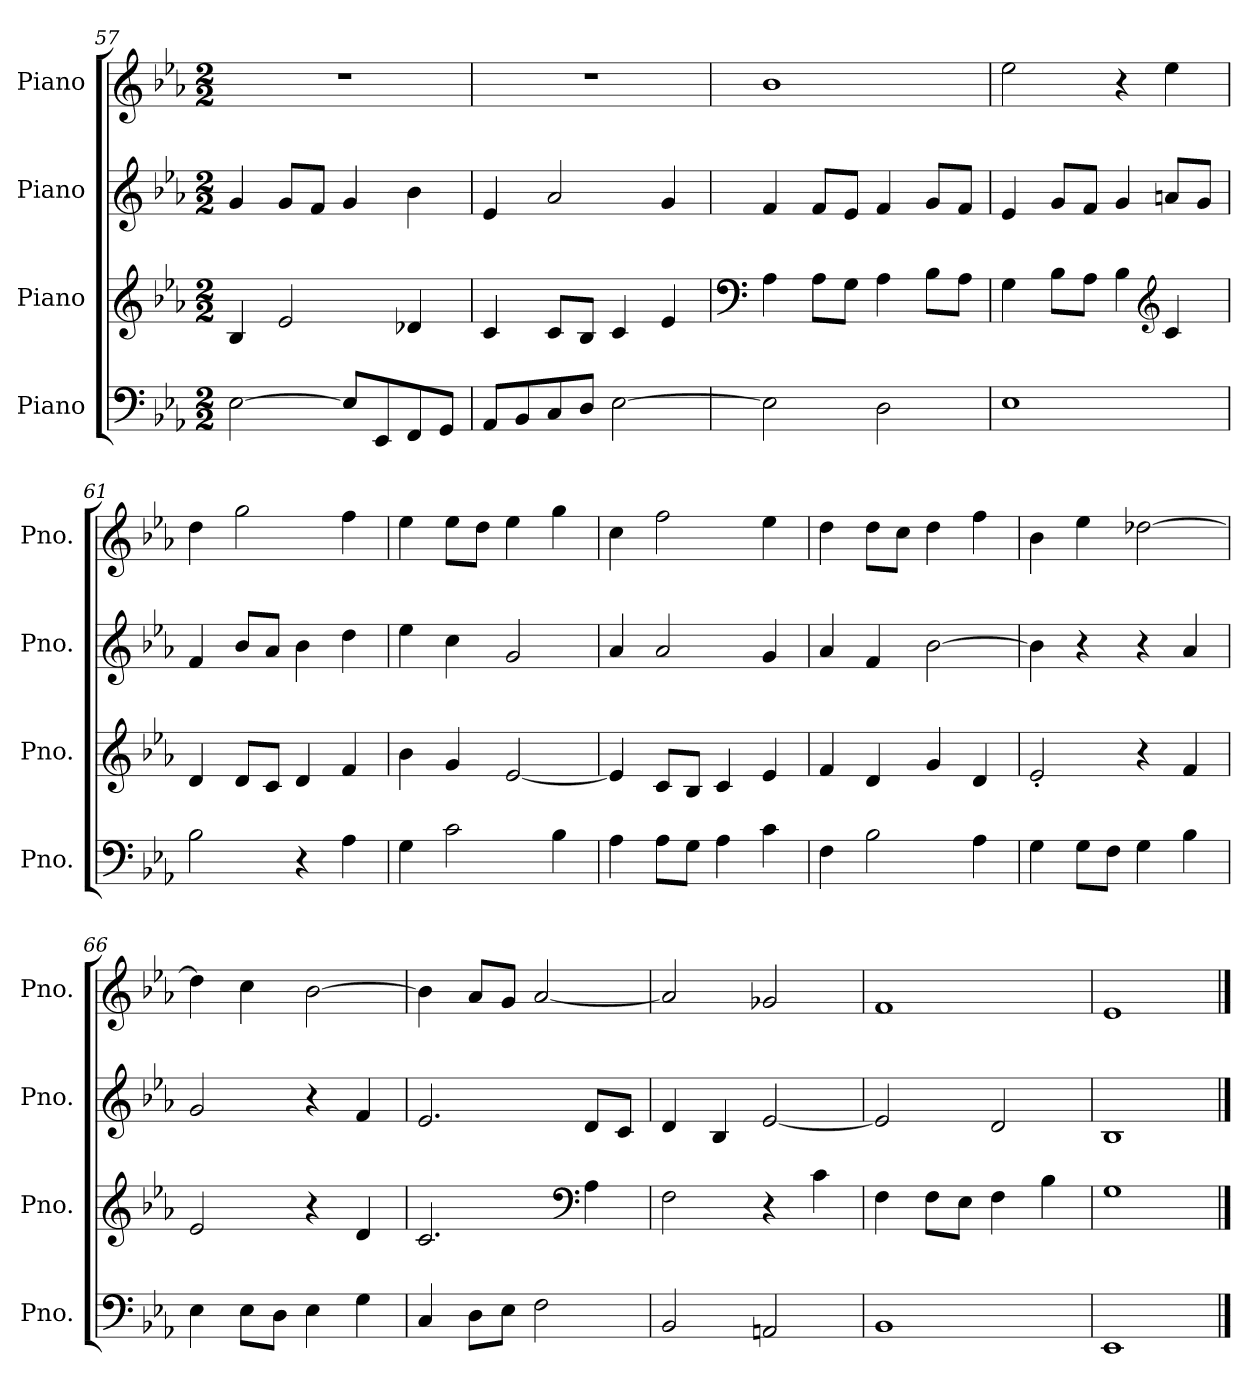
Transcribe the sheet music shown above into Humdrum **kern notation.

**kern	**kern	**kern	**kern
*part4	*part3	*part2	*part1
*staff4	*staff3	*staff2	*staff1
*I"Piano	*I"Piano	*I"Piano	*I"Piano
*I'Pno.	*I'Pno.	*I'Pno.	*I'Pno.
!!LO:PB:g=z
*clefF4	*clefG2	*clefG2	*clefG2
*k[b-e-a-]	*k[b-e-a-]	*k[b-e-a-]	*k[b-e-a-]
*M2/2	*M2/2	*M2/2	*M2/2
=57	=57	=57	=57
[2E-\	4B-/	4g/	1r
.	2e-/	8g/L	.
.	.	8f/J	.
8E-/L]	.	4g/	.
8EE-/	.	.	.
8FF/	4d-X/	4b-\	.
8GG/J	.	.	.
=58	=58	=58	=58
8AA-/L	4c/	4e-/	1r
8BB-/	.	.	.
8C/	8c/L	2a-/	.
8D/J	8B-/J	.	.
[2E-\	4c/	.	.
.	4e-/	4g/	.
=59	=59	=59	=59
*	*clefF4	*	*
2E-\]	4A-\	4f/	1b-
.	8A-\L	8f/L	.
.	8G\J	8e-/J	.
2D\	4A-\	4f/	.
.	8B-\L	8g/L	.
.	8A-\J	8f/J	.
=60	=60	=60	=60
1E-	4G\	4e-/	2ee-\
.	8B-\L	8g/L	.
.	8A-\J	8f/J	.
.	4B-\	4g/	4r
*	*clefG2	*	*
.	4c/	8an/L	4ee-\
.	.	8g/J	.
=61	=61	=61	=61
2B-\	4d/	4f/	4dd\
.	8d/L	8b-/L	2gg\
.	8c/J	8a-/J	.
4r	4d/	4b-\	.
4A-\	4f/	4dd\	4ff\
=62	=62	=62	=62
4G\	4b-\	4ee-\	4ee-\
2c\	4g/	4cc\	8ee-\L
.	.	.	8dd\J
.	[2e-/	2g/	4ee-\
4B-\	.	.	4gg\
!!LO:LB:g=z
=63	=63	=63	=63
4A-\	4e-/]	4a-/	4cc\
8A-\L	8c/L	2a-/	2ff\
8G\J	8B-/J	.	.
4A-\	4c/	.	.
4c\	4e-/	4g/	4ee-\
=64	=64	=64	=64
4F\	4f/	4a-/	4dd\
2B-\	4d/	4f/	8dd\L
.	.	.	8cc\J
.	4g/	[2b-\	4dd\
4A-\	4d/	.	4ff\
=65	=65	=65	=65
4G\	2e-'/	4b-\]	4b-\
8G\L	.	4r	4ee-\
8F\J	.	.	.
4G\	4r	4r	[2dd-X\
4B-\	4f/	4a-/	.
=66	=66	=66	=66
4E-\	2e-/	2g/	4dd-\]
8E-\L	.	.	4cc\
8D\J	.	.	.
4E-\	4r	4r	[2b-\
4G\	4d/	4f/	.
=67	=67	=67	=67
4C/	2.c/	2.e-/	4b-\]
8D\L	.	.	8a-/L
8E-\J	.	.	8g/J
2F\	.	.	[2a-/
*	*clefF4	*	*
.	4A-\	8d/L	.
.	.	8c/J	.
=68	=68	=68	=68
2BB-/	2F\	4d/	2a-/]
.	.	4B-/	.
2AAn/	4r	[2e-/	2g-X/
.	4c\	.	.
=69	=69	=69	=69
1BB-	4F\	2e-/]	1f
.	8F\L	.	.
.	8E-\J	.	.
.	4F\	2d/	.
.	4B-\	.	.
=70	=70	=70	=70
1EE-	1G	1B-	1e-
==	==	==	==
*-	*-	*-	*-
